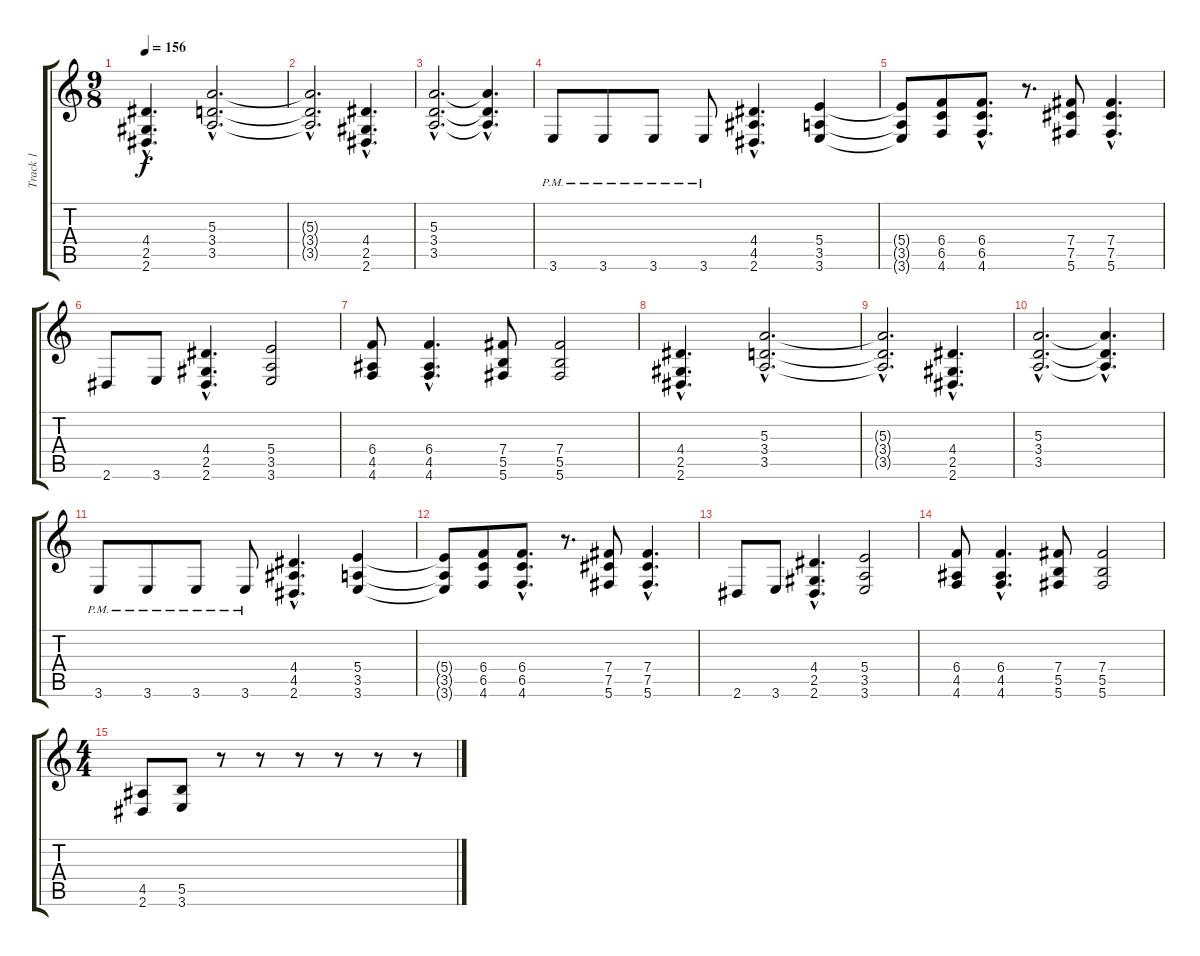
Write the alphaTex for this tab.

\track ("Track 1" "Track 1") {instrument distortionguitar}
\staff {score tabs}
\tuning (Db4 Ab3 E3 B2 Gb2 Db2) {hide}
\ts (9 8)
\tempo 156
\clef g2
\ks c
(4.4{hac} 2.5{hac} 2.6{hac}).4{d dy f instrument distortionguitar} (5.3{hac} 3.4{hac} 3.5{hac}).2{d} |
(5.3{hac t} 3.4{hac t} 3.5{hac t}).2{d} (4.4{hac} 2.5{hac} 2.6{hac}).4{d} |
(5.3{hac} 3.4{hac} 3.5{hac}).2{d} (5.3{hac t} 3.4{hac t} 3.5{hac t}).4{d} |
3.6{pm}.8 3.6{pm}.8 3.6{pm}.8 3.6{pm}.8 (4.4{hac} 4.5{hac} 2.6{hac}).4{d} (5.4 3.5 3.6).4 |
(5.4{t} 3.5{t} 3.6{t}).8 (6.4 6.5 4.6).8 (6.4{hac} 6.5{hac} 4.6{hac}).8{d} r.8{d} (7.4 7.5 5.6).8 (7.4{hac} 7.5{hac} 5.6{hac}).4{d} |
2.6.8 3.6.8 (4.4{hac} 2.5{hac} 2.6{hac}).4{d} (5.4 3.5 3.6).2 |
(6.4 4.5 4.6).8 (6.4{hac} 4.5{hac} 4.6{hac}).4{d} (7.4 5.5 5.6).8 (7.4 5.5 5.6).2 |
(4.4{hac} 2.5{hac} 2.6{hac}).4{d} (5.3{hac} 3.4{hac} 3.5{hac}).2{d} |
(5.3{hac t} 3.4{hac t} 3.5{hac t}).2{d} (4.4{hac} 2.5{hac} 2.6{hac}).4{d} |
(5.3{hac} 3.4{hac} 3.5{hac}).2{d} (5.3{hac t} 3.4{hac t} 3.5{hac t}).4{d} |
3.6{pm}.8 3.6{pm}.8 3.6{pm}.8 3.6{pm}.8 (4.4{hac} 4.5{hac} 2.6{hac}).4{d} (5.4 3.5 3.6).4 |
(5.4{t} 3.5{t} 3.6{t}).8 (6.4 6.5 4.6).8 (6.4{hac} 6.5{hac} 4.6{hac}).8{d} r.8{d} (7.4 7.5 5.6).8 (7.4{hac} 7.5{hac} 5.6{hac}).4{d} |
2.6.8 3.6.8 (4.4{hac} 2.5{hac} 2.6{hac}).4{d} (5.4 3.5 3.6).2 |
(6.4 4.5 4.6).8 (6.4{hac} 4.5{hac} 4.6{hac}).4{d} (7.4 5.5 5.6).8 (7.4 5.5 5.6).2 |
\ts (4 4)
(4.5 2.6).8 (5.5 3.6).8 r.8 r.8 r.8 r.8 r.8 r.8
